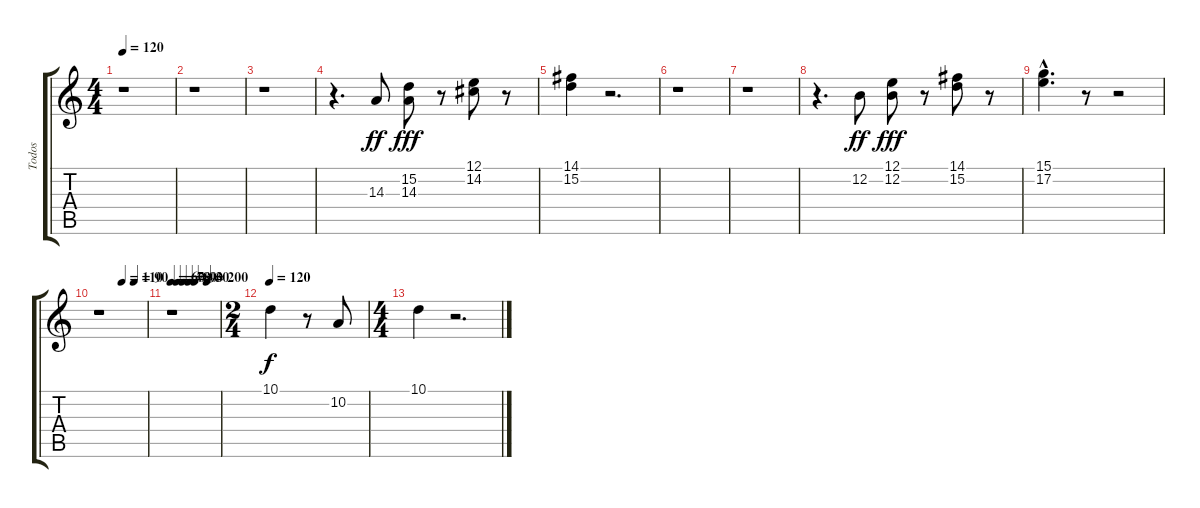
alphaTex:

\track ("Todos" "Todos") {instrument orchestrahit}
\staff {score tabs}
\tuning (E4 B3 G3 D3 A2 E2) {hide}
\ts (4 4)
\tempo 120
\clef g2
\ks c
r.1{dy fff} |
r.1 |
r.1 |
r.4{d} 14.3.8{dy ff} (15.2 14.3).8{dy fff} r.8 (12.1 14.2).8 r.8 |
(14.1 15.2).4 r.2{d} |
r.1 |
r.1 |
r.4{d} 12.2.8{dy ff} (12.1 12.2).8{dy fff} r.8 (14.1 15.2).8 r.8 |
(15.1{hac} 17.2{hac}).4{d} r.8 r.2 |
\tempo (110 0.5)
\tempo (90 0.75)
r.1 |
\tempo 60
\tempo (70 0.125)
\tempo (80 0.25)
\tempo (90 0.375)
\tempo (30 0.5)
\tempo (200 0.75)
r.1 |
\ts (2 4)
\tempo 120
10.1.4{dy f} r.8 10.2.8 |
\ts (4 4)
10.1.4 r.2{d}
